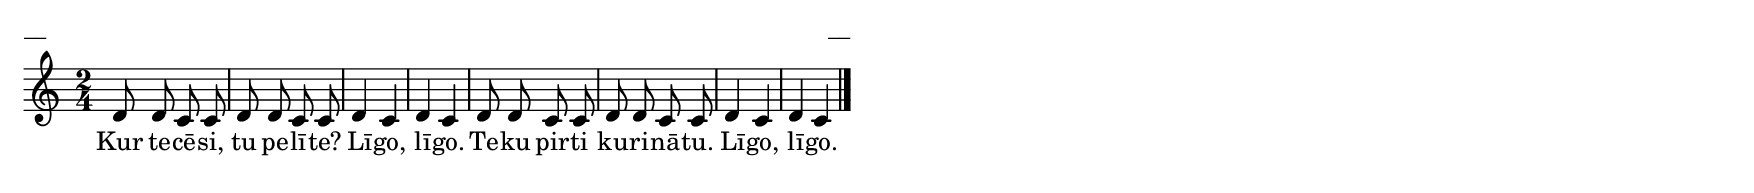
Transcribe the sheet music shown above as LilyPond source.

\version "2.13.16"
% \header {
%    title = "Kur tecēsi, tu pelīte"
%title = "Līgo pele"
%composer = "f/k Laiva"
% }
% Katrīnai, #62  
% http://www.dainuskapis.lv/daina/33494-7-Dazadas-budelu-dziesmas
\paper {
#(set-paper-size "a3")
line-width = 14\cm
left-margin = 0.4\cm
between-system-padding = 0.1\cm
between-system-space = 0.1\cm
}
\layout {
indent = #0
ragged-last = ##f
}


voiceA = \relative c' {
\clef "treble"
\key c \major
\time 2/4
d8 d c c | d d c c | d4 c | d c |
d8 d c c | d d c c | d4 c | d c
\bar "|."
} 


lyricA = \lyricmode {
Kur te -- cē -- si, tu pe -- lī -- te? Lī -- go, lī -- go. 
Te -- ku pir -- ti ku -- ri -- nā -- tu. Lī -- go, lī -- go. 
}





fullScore = <<
\new Staff {
<<
\new Voice = "voiceA" { \oneVoice \autoBeamOff \voiceA }
\lyricsto "voiceA" \new Lyrics \lyricA
>>
}
>>


\score {
\fullScore
\header { piece = "__" opus = "__" }
}
\markup { \with-color #(x11-color 'white) \sans \smaller "__" }
\score {
\unfoldRepeats
\fullScore
\midi {
\context { \Staff \remove "Staff_performer" }
\context { \Voice \consists "Staff_performer" }
}
}


